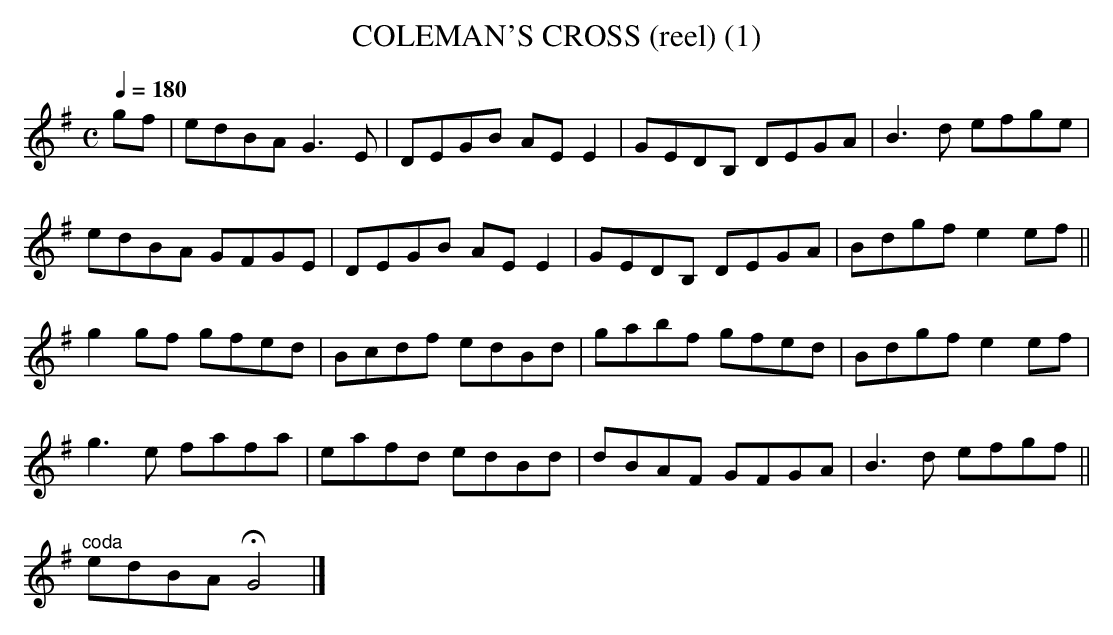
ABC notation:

X:1
T:COLEMAN'S CROSS (reel) (1)
L:1/8
Q:1/4=180
M:C
K:Em
gf|edBA G3E|DEGB AEE2|GEDB, DEGA|B3d efge|
edBA GFGE|DEGB AEE2|GEDB, DEGA|Bdgf e2ef||
g2gf gfed|Bcdf edBd|gabf gfed|Bdgf e2ef|
g3e fafa|eafd edBd|dBAF GFGA|B3d efgf||
"^coda"edBA HG4|]
